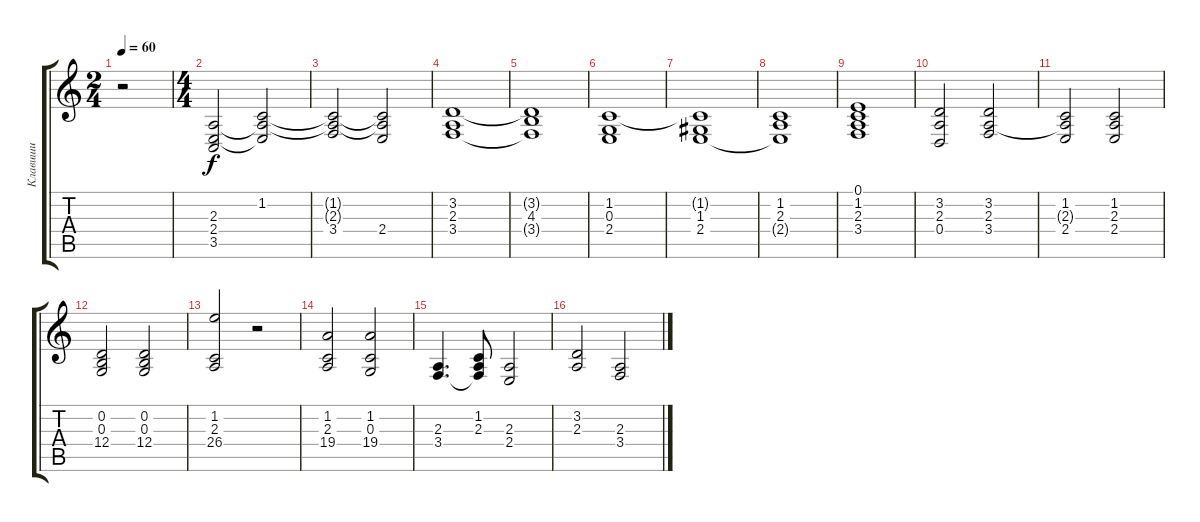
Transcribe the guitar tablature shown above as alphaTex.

\track ("Клавиши" "Клавиши") {instrument brasssection}
\staff {score tabs}
\tuning (E4 B3 G3 D3 A2 E2) {hide}
\ts (2 4)
\tempo 60
\clef g2
\ks c
r.2{dy f instrument brasssection} |
\ts (4 4)
(2.3 2.4 3.5).2{volume 10 instrument drawbarorgan} (1.2 2.3{t} 2.4{t}).2 |
(1.2{t} 2.3{t} 3.4).2 (1.2{t} 2.3{t} 2.4).2 |
(3.2 2.3 3.4).1 |
(3.2{t} 4.3 3.4{t}).1 |
(1.2 0.3 2.4).1 |
(1.2{t} 1.3 2.4).1 |
(1.2 2.3 2.4{t}).1 |
(0.1 1.2 2.3 3.4).1 |
(3.2 2.3 0.4).2 (3.2 2.3 3.4).2 |
(1.2 2.3{t} 2.4).2 (1.2 2.3 2.4).2 |
(0.2 0.3 12.4).2 (0.2 0.3 12.4).2 |
(1.2 2.3 26.4).2 r.2 |
(1.2 2.3 19.4).2 (1.2 0.3 19.4).2 |
(2.3 3.4).4{d} (1.2 2.3 3.4{t}).8 (2.3 2.4).2 |
(3.2 2.3).2 (2.3 3.4).2
